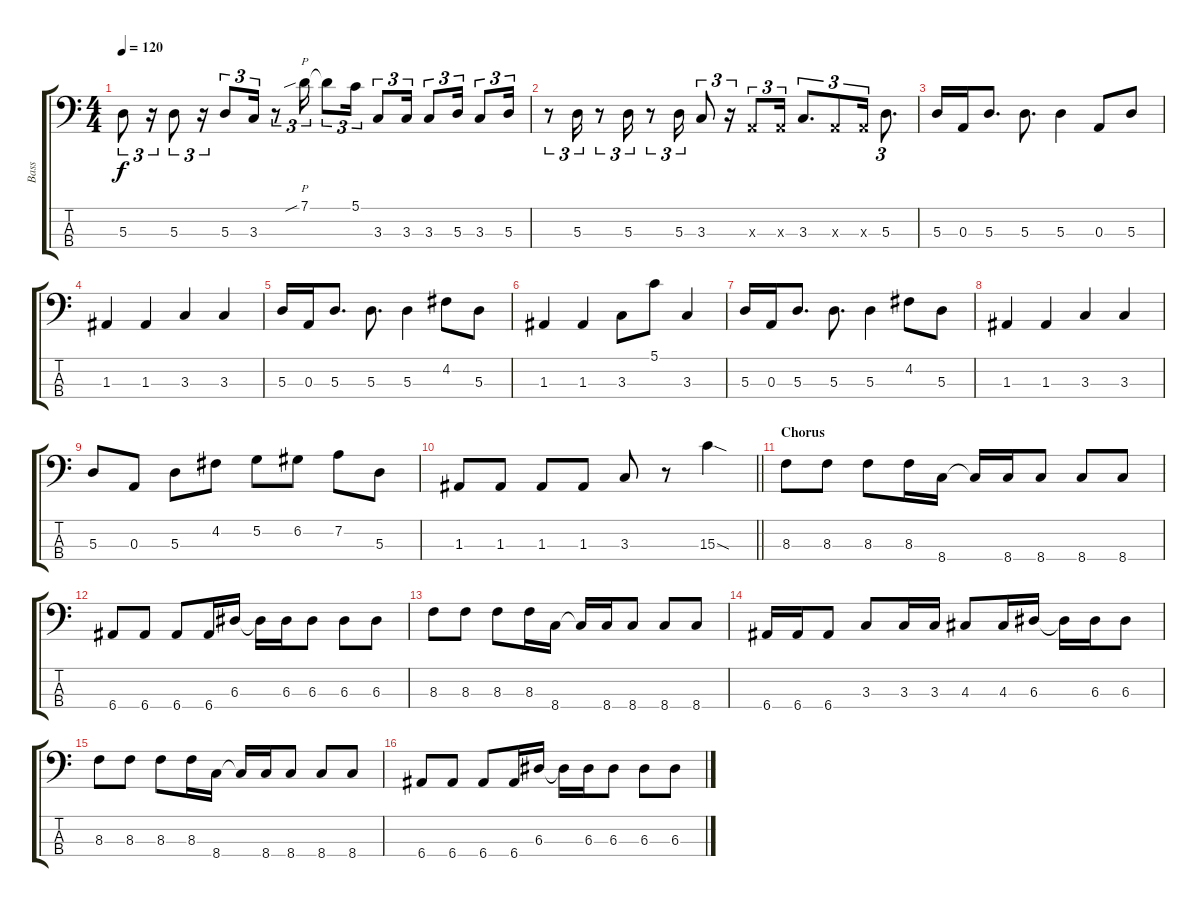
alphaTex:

\track ("Bass" "Bass") {instrument electricbassfinger}
\staff {score tabs}
\tuning (G2 D2 A1 E1) {hide}
\ts (4 4)
\tempo 120
\clef f4
\ks c
5.3.8{tu (3 2) dy f} r.16{tu (3 2)} 5.3.8{tu (3 2)} r.16{tu (3 2)} 5.3.8{tu (3 2)} 3.3.16{tu (3 2)} r.8{tu (3 2)} 7.1{sib}.16{p tu (3 2)} 7.1{t}.8{tu (3 2)} 5.1.16{tu (3 2)} 3.3.8{tu (3 2)} 3.3.16{tu (3 2)} 3.3.8{tu (3 2)} 5.3.16{tu (3 2)} 3.3.8{tu (3 2)} 5.3.16{tu (3 2)} |
r.8{tu (3 2)} 5.3.16{tu (3 2)} r.8{tu (3 2)} 5.3.16{tu (3 2)} r.8{tu (3 2)} 5.3.16{tu (3 2)} 3.3.8{tu (3 2)} r.16{tu (3 2)} 0.3{x}.8{tu (3 2)} 0.3{x}.16{tu (3 2)} 3.3.8{d tu (3 2)} 0.3{x}.8{tu (3 2)} 0.3{x}.16{tu (3 2)} 5.3.8{d tu (3 2)} |
5.3.16 0.3.16 5.3.8{d} 5.3.8{d} 5.3.4 0.3.8 5.3.8 |
1.3.4 1.3.4 3.3.4 3.3.4 |
5.3.16 0.3.16 5.3.8{d} 5.3.8{d} 5.3.4 4.2.8 5.3.8 |
1.3.4 1.3.4 3.3.8 5.1.8 3.3.4 |
5.3.16 0.3.16 5.3.8{d} 5.3.8{d} 5.3.4 4.2.8 5.3.8 |
1.3.4 1.3.4 3.3.4 3.3.4 |
5.3.8 0.3.8 5.3.8 4.2.8 5.2.8 6.2.8 7.2.8 5.3.8 |
\barLineRight lightlight
1.3.8 1.3.8 1.3.8 1.3.8 3.3.8 r.8 15.3{sod}.4 |
\section ("" "Chorus")
8.3.8 8.3.8 8.3.8 8.3.16 8.4.16 8.4{t}.16 8.4.16 8.4.8 8.4.8 8.4.8 |
6.4.8 6.4.8 6.4.8 6.4.16 6.3.16 6.3{t}.16 6.3.16 6.3.8 6.3.8 6.3.8 |
8.3.8 8.3.8 8.3.8 8.3.16 8.4.16 8.4{t}.16 8.4.16 8.4.8 8.4.8 8.4.8 |
6.4.16 6.4.16 6.4.8 3.3.8 3.3.16 3.3.16 4.3.8 4.3.16 6.3.16 6.3{t}.16 6.3.16 6.3.8 |
8.3.8 8.3.8 8.3.8 8.3.16 8.4.16 8.4{t}.16 8.4.16 8.4.8 8.4.8 8.4.8 |
6.4.8 6.4.8 6.4.8 6.4.16 6.3.16 6.3{t}.16 6.3.16 6.3.8 6.3.8 6.3.8
